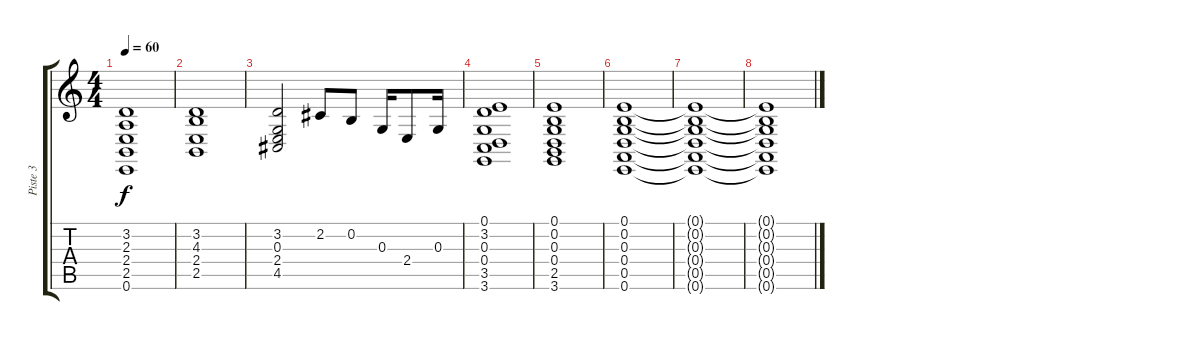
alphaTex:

\track ("Piste 3" "Piste 3") {instrument acousticgrandpiano}
\staff {score tabs}
\tuning (E4 B3 G3 D3 A2 E2) {hide}
\ts (4 4)
\tempo 60
\clef g2
\ks c
(3.2 2.3 2.4 2.5 0.6).1{dy f} |
(3.2 4.3 2.4 2.5).1 |
(3.2 0.3 2.4 4.5).2 2.2.8 0.2.8 0.3.16 2.4.8 0.3.16 |
(0.1 3.2 0.3 0.4 3.5 3.6).1 |
(0.1 0.2 0.3 0.4 2.5 3.6).1 |
(0.1 0.2 0.3 0.4 0.5 0.6).1 |
(0.1{t} 0.2{t} 0.3{t} 0.4{t} 0.5{t} 0.6{t}).1{volume 0} |
(0.1{t} 0.2{t} 0.3{t} 0.4{t} 0.5{t} 0.6{t}).1
